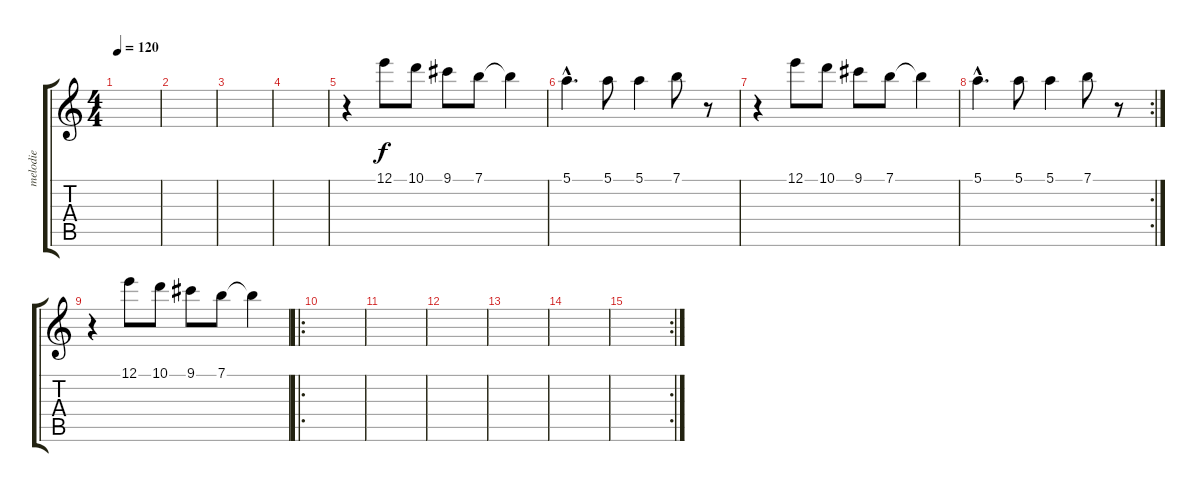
\track ("melodie" "melodie") {instrument acousticguitarnylon}
\staff {score tabs}
\tuning (E4 B3 G3 D3 A2 E2) {hide}
\ts (4 4)
\tempo 120
\clef g2
\ks c
|
|
|
|
r.4 12.1.8 10.1.8 9.1.8 7.1.8 7.1{t}.4 |
5.1{hac}.4{d} 5.1.8 5.1.4 7.1.8 r.8 |
r.4 12.1.8 10.1.8 9.1.8 7.1.8 7.1{t}.4 |
\rc 2
5.1{hac}.4{d} 5.1.8 5.1.4 7.1.8 r.8 |
r.4 12.1.8 10.1.8 9.1.8 7.1.8 7.1{t}.4 |
\ro
|
|
|
|
|
\rc 2
